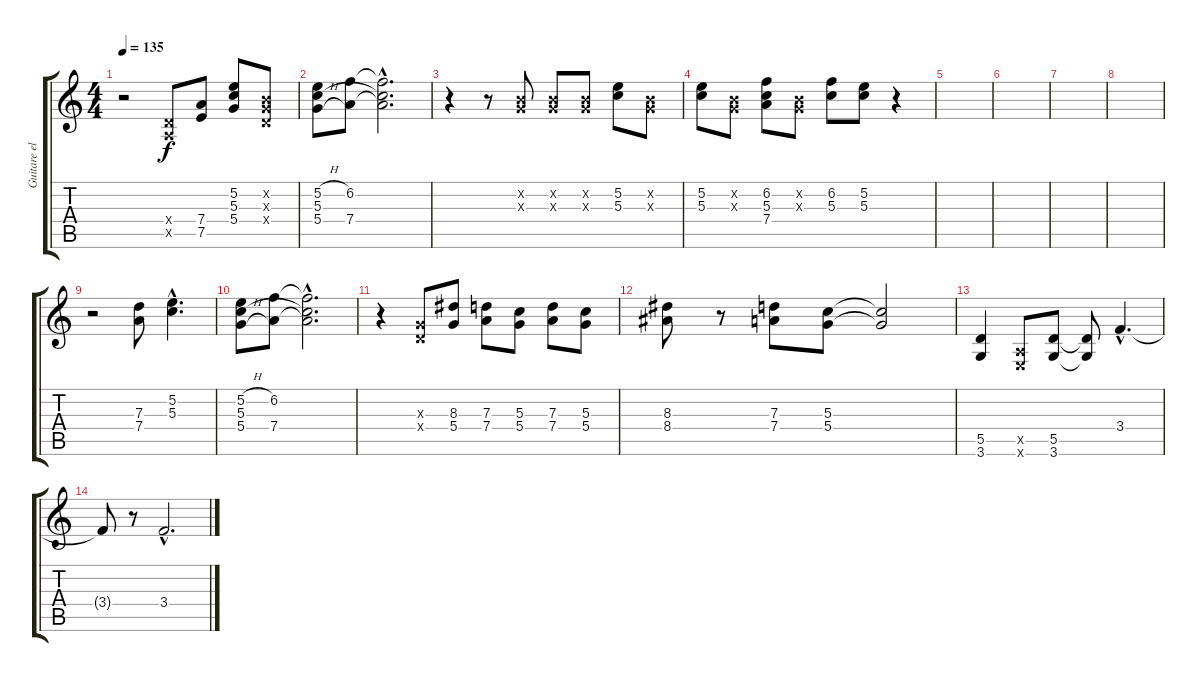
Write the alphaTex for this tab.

\track ("Guitare elec 1" "Guitare el") {instrument distortionguitar}
\staff {score tabs}
\tuning (E4 B3 G3 D3 A2 E2) {hide}
\ts (4 4)
\tempo 135
\clef g2
\ks c
r.2{dy f} (0.4{x} 0.5{x}).8 (7.4 7.5).8 (5.2 5.3 5.4).8 (0.2{x} 0.3{x} 0.4{x}).8 |
(5.2{h} 5.3 5.4{h}).8 (6.2 7.4).8 (6.2{hac t} 5.3{hac t} 7.4{hac t}).2{d} |
r.4 r.8 (0.2{x} 0.3{x}).8 (0.2{x} 0.3{x}).8 (0.2{x} 0.3{x}).8 (5.2 5.3).8 (0.2{x} 0.3{x}).8 |
(5.2 5.3).8 (0.2{x} 0.3{x}).8 (6.2 5.3 7.4).8 (0.2{x} 0.3{x}).8 (6.2 5.3).8 (5.2 5.3).8 r.4 |
|
|
|
|
r.2 (7.3 7.4).8 (5.2{hac} 5.3{hac}).4{d} |
(5.2{h} 5.3 5.4{h}).8 (6.2 7.4).8 (6.2{hac t} 5.3{hac t} 7.4{hac t}).2{d} |
r.4 (0.3{x} 0.4{x}).8 (8.3 5.4).8 (7.3 7.4).8 (5.3 5.4).8 (7.3 7.4).8 (5.3 5.4).8 |
(8.3 8.4).8 r.8 (7.3 7.4).8 (5.3 5.4).8 (5.3{t} 5.4{t}).2 |
(5.5 3.6).4 (0.5{x} 0.6{x}).8 (5.5 3.6).8 (5.5{t} 3.6{t}).8 3.4{hac}.4{d} |
3.4{t}.8 r.8 3.4{hac}.2{d}
